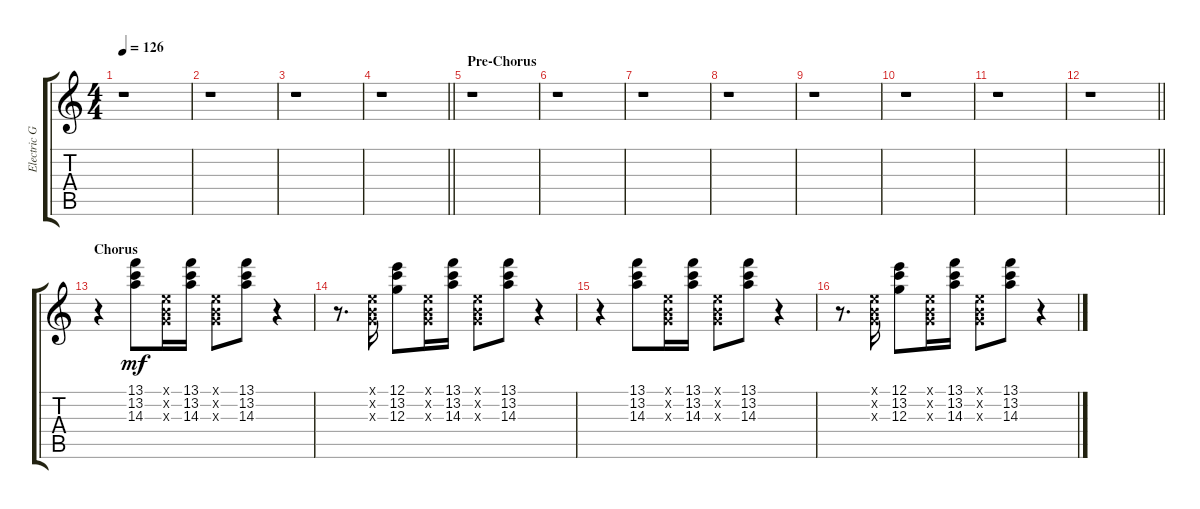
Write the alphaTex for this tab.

\track ("Electric Guitar" "Electric G") {instrument electricguitarmuted}
\staff {score tabs}
\tuning (E4 B3 G3 D3 A2 E2) {hide}
\ts (4 4)
\tempo 126
\clef g2
\ks c
r.1{dy mf} |
r.1 |
r.1 |
\barLineRight lightlight
r.1 |
\section ("" "Pre-Chorus")
r.1 |
r.1 |
r.1 |
r.1 |
r.1 |
r.1 |
r.1 |
\barLineRight lightlight
r.1 |
\section ("" "Chorus")
r.4 (13.1 13.2 14.3).8 (0.1{x} 0.2{x} 0.3{x}).16 (13.1 13.2 14.3).16 (0.1{x} 0.2{x} 0.3{x}).8 (13.1 13.2 14.3).8 r.4 |
r.8{d} (0.1{x} 0.2{x} 0.3{x}).16 (12.1 13.2 12.3).8 (0.1{x} 0.2{x} 0.3{x}).16 (13.1 13.2 14.3).16 (0.1{x} 0.2{x} 0.3{x}).8 (13.1 13.2 14.3).8 r.4 |
r.4 (13.1 13.2 14.3).8 (0.1{x} 0.2{x} 0.3{x}).16 (13.1 13.2 14.3).16 (0.1{x} 0.2{x} 0.3{x}).8 (13.1 13.2 14.3).8 r.4 |
r.8{d} (0.1{x} 0.2{x} 0.3{x}).16 (12.1 13.2 12.3).8 (0.1{x} 0.2{x} 0.3{x}).16 (13.1 13.2 14.3).16 (0.1{x} 0.2{x} 0.3{x}).8 (13.1 13.2 14.3).8 r.4
